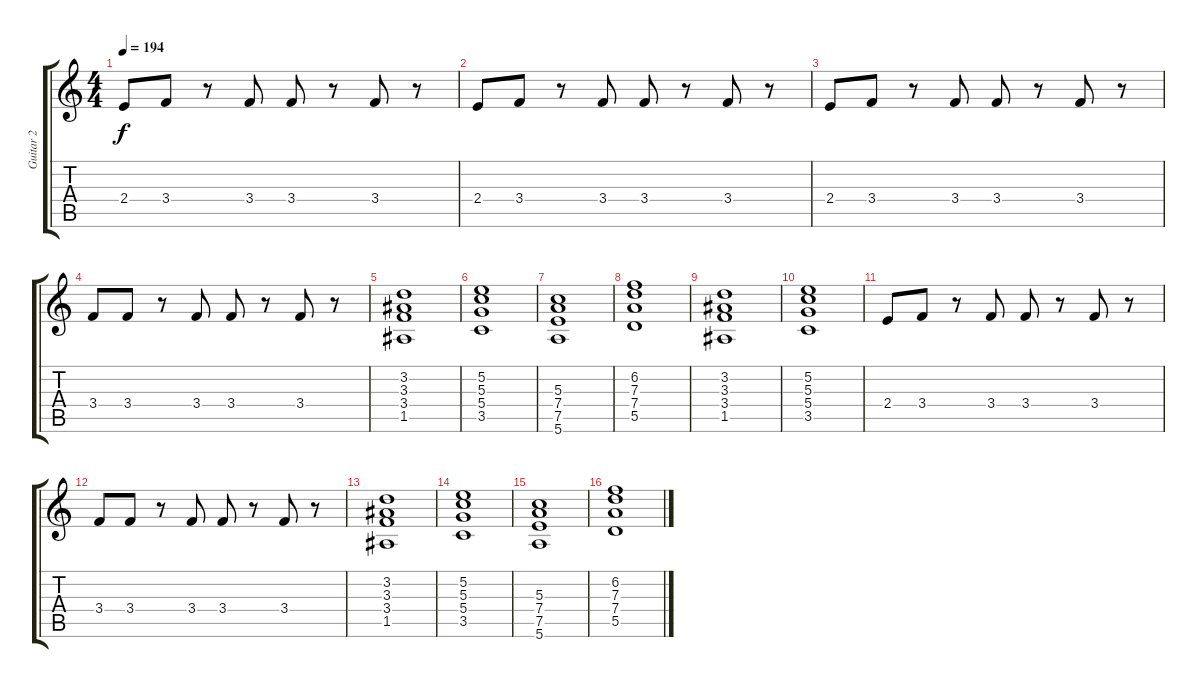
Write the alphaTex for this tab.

\track ("Guitar 2" "Guitar 2") {instrument electricguitarclean}
\staff {score tabs}
\tuning (E4 B3 G3 D3 A2 E2) {hide}
\ts (4 4)
\tempo 194
\clef g2
\ks c
2.4.8{dy f} 3.4.8 r.8 3.4.8 3.4.8 r.8 3.4.8 r.8 |
2.4.8 3.4.8 r.8 3.4.8 3.4.8 r.8 3.4.8 r.8 |
2.4.8 3.4.8 r.8 3.4.8 3.4.8 r.8 3.4.8 r.8 |
3.4.8 3.4.8 r.8 3.4.8 3.4.8 r.8 3.4.8 r.8 |
(3.2 3.3 3.4 1.5).1 |
(5.2 5.3 5.4 3.5).1 |
(5.3 7.4 7.5 5.6).1 |
(6.2 7.3 7.4 5.5).1 |
(3.2 3.3 3.4 1.5).1 |
(5.2 5.3 5.4 3.5).1 |
2.4.8 3.4.8 r.8 3.4.8 3.4.8 r.8 3.4.8 r.8 |
3.4.8 3.4.8 r.8 3.4.8 3.4.8 r.8 3.4.8 r.8 |
(3.2 3.3 3.4 1.5).1 |
(5.2 5.3 5.4 3.5).1 |
(5.3 7.4 7.5 5.6).1 |
(6.2 7.3 7.4 5.5).1
